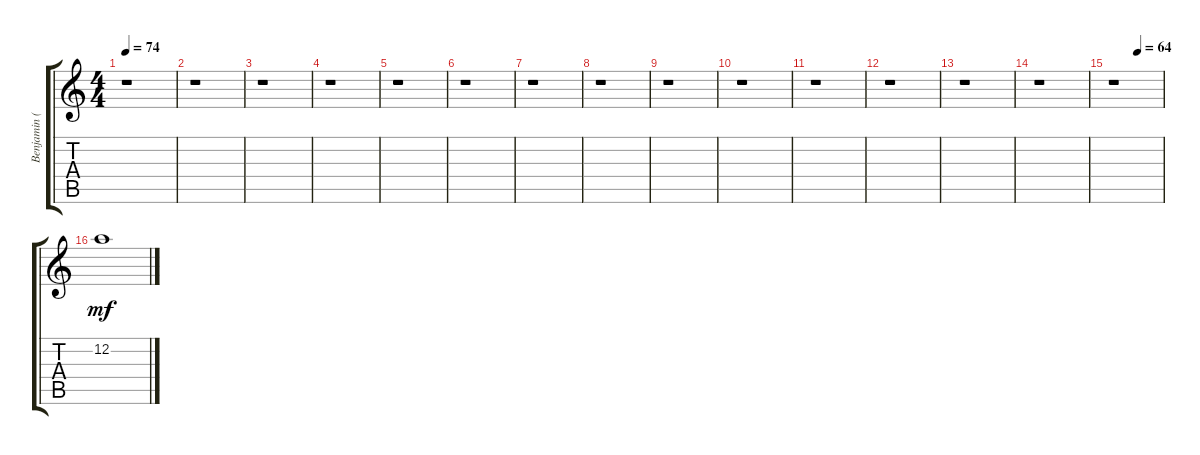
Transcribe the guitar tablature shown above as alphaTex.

\track ("Benjamin (KeybHigh)" "Benjamin (") {instrument churchorgan}
\staff {score tabs}
\tuning (D5 A4 F4 C4 G3 D3) {hide}
\ts (4 4)
\tempo 74
\clef g2
\ks c
r.1{dy f} |
r.1 |
r.1 |
r.1 |
r.1 |
r.1 |
r.1 |
r.1 |
r.1 |
r.1 |
r.1 |
r.1 |
r.1 |
r.1 |
\tempo (64 0.5)
r.1 |
12.2.1{dy mf balance 6}
